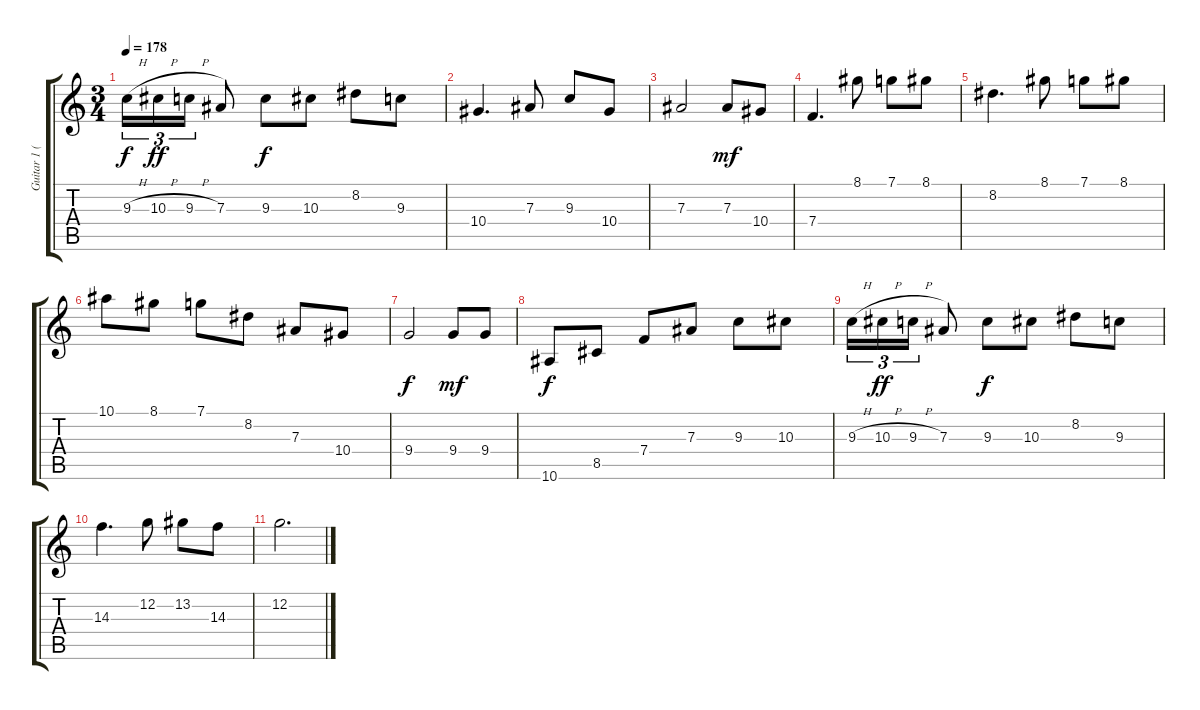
\track ("Guitar 1 (Lead)" "Guitar 1 (") {instrument distortionguitar}
\staff {score tabs}
\tuning (C4 G3 Eb3 Bb2 F2 C2) {hide}
\ts (3 4)
\tempo 178
\clef g2
\ks c
9.3{h}.16{tu (3 2) dy f} 10.3{h}.16{tu (3 2) dy ff} 9.3{h}.16{tu (3 2)} 7.3.8 9.3.8{dy f} 10.3.8 8.2.8 9.3.8 |
10.4.4{d} 7.3.8 9.3.8 10.4.8 |
7.3.2 7.3.8{dy mf} 10.4.8 |
7.4.4{d} 8.1.8 7.1.8 8.1.8 |
8.2.4{d} 8.1.8 7.1.8 8.1.8 |
10.1.8 8.1.8 7.1.8 8.2.8 7.3.8 10.4.8 |
9.4.2{dy f} 9.4.8{dy mf} 9.4.8 |
10.6.8{dy f} 8.5.8 7.4.8 7.3.8 9.3.8 10.3.8 |
9.3{h}.16{tu (3 2)} 10.3{h}.16{tu (3 2) dy ff} 9.3{h}.16{tu (3 2)} 7.3.8 9.3.8{dy f} 10.3.8 8.2.8 9.3.8 |
14.3.4{d} 12.2.8 13.2.8 14.3.8 |
12.2.2{d}
